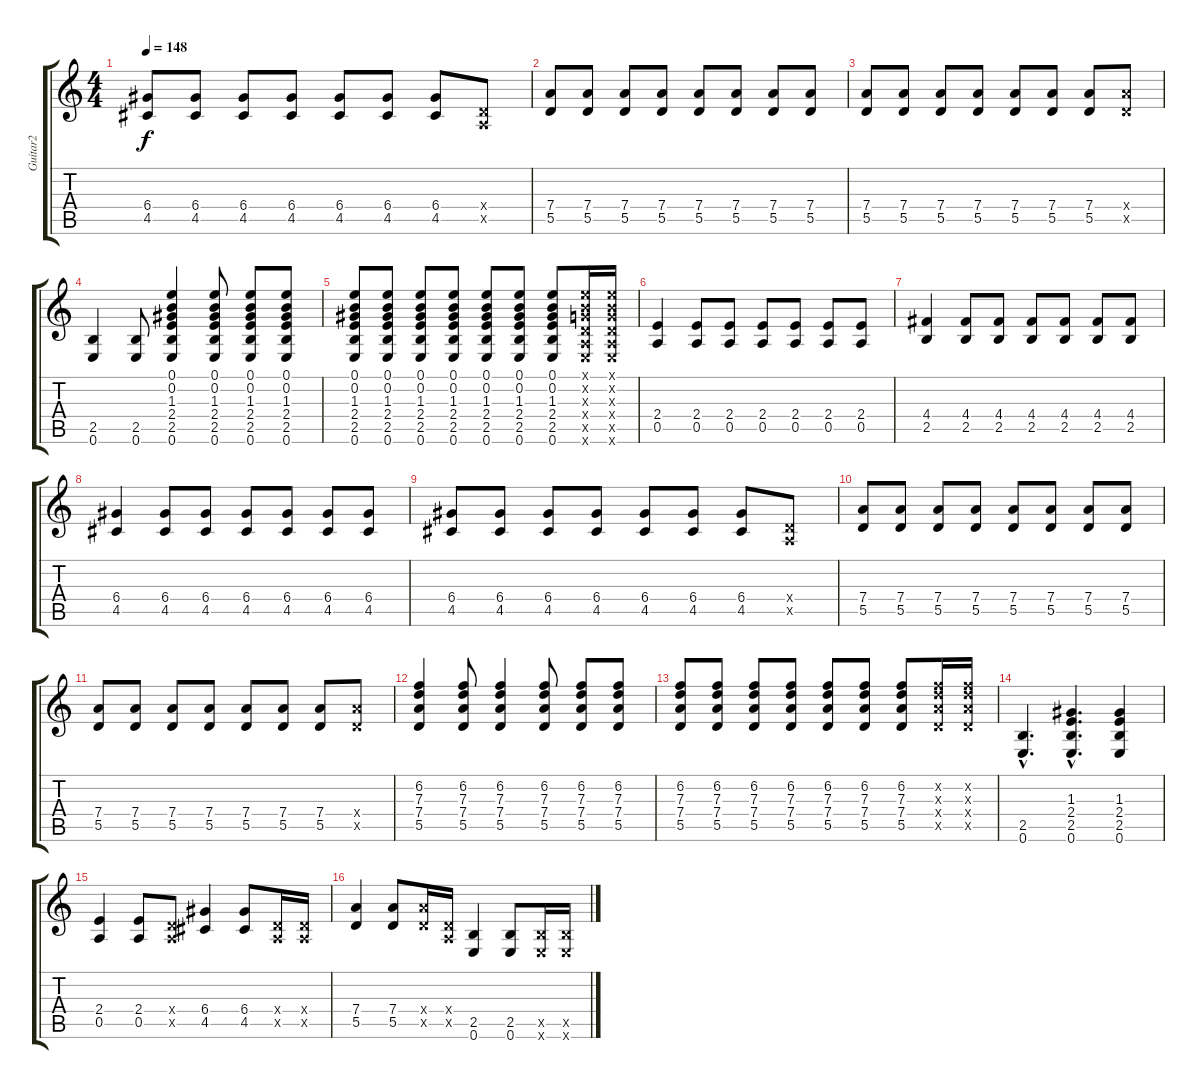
\track ("Guitar2" "Guitar2") {instrument distortionguitar}
\staff {score tabs}
\tuning (E4 B3 G3 D3 A2 E2) {hide}
\ts (4 4)
\tempo 148
\clef g2
\ks c
(6.4 4.5).8{dy f} (6.4 4.5).8 (6.4 4.5).8 (6.4 4.5).8 (6.4 4.5).8 (6.4 4.5).8 (6.4 4.5).8 (0.4{x} 0.5{x}).8 |
(7.4 5.5).8 (7.4 5.5).8 (7.4 5.5).8 (7.4 5.5).8 (7.4 5.5).8 (7.4 5.5).8 (7.4 5.5).8 (7.4 5.5).8 |
(7.4 5.5).8 (7.4 5.5).8 (7.4 5.5).8 (7.4 5.5).8 (7.4 5.5).8 (7.4 5.5).8 (7.4 5.5).8 (7.4{x} 5.5{x}).8 |
(2.5 0.6).4 (2.5 0.6).8 (0.1 0.2 1.3 2.4 2.5 0.6).4 (0.1 0.2 1.3 2.4 2.5 0.6).8 (0.1 0.2 1.3 2.4 2.5 0.6).8 (0.1 0.2 1.3 2.4 2.5 0.6).8 |
(0.1 0.2 1.3 2.4 2.5 0.6).8 (0.1 0.2 1.3 2.4 2.5 0.6).8 (0.1 0.2 1.3 2.4 2.5 0.6).8 (0.1 0.2 1.3 2.4 2.5 0.6).8 (0.1 0.2 1.3 2.4 2.5 0.6).8 (0.1 0.2 1.3 2.4 2.5 0.6).8 (0.1 0.2 1.3 2.4 2.5 0.6).8 (0.1{x} 0.2{x} 0.3{x} 0.4{x} 0.5{x} 0.6{x}).16 (0.1{x} 0.2{x} 0.3{x} 0.4{x} 0.5{x} 0.6{x}).16 |
(2.4 0.5).4 (2.4 0.5).8 (2.4 0.5).8 (2.4 0.5).8 (2.4 0.5).8 (2.4 0.5).8 (2.4 0.5).8 |
(4.4 2.5).4 (4.4 2.5).8 (4.4 2.5).8 (4.4 2.5).8 (4.4 2.5).8 (4.4 2.5).8 (4.4 2.5).8 |
(6.4 4.5).4 (6.4 4.5).8 (6.4 4.5).8 (6.4 4.5).8 (6.4 4.5).8 (6.4 4.5).8 (6.4 4.5).8 |
(6.4 4.5).8 (6.4 4.5).8 (6.4 4.5).8 (6.4 4.5).8 (6.4 4.5).8 (6.4 4.5).8 (6.4 4.5).8 (0.4{x} 0.5{x}).8 |
(7.4 5.5).8 (7.4 5.5).8 (7.4 5.5).8 (7.4 5.5).8 (7.4 5.5).8 (7.4 5.5).8 (7.4 5.5).8 (7.4 5.5).8 |
(7.4 5.5).8 (7.4 5.5).8 (7.4 5.5).8 (7.4 5.5).8 (7.4 5.5).8 (7.4 5.5).8 (7.4 5.5).8 (7.4{x} 5.5{x}).8 |
(6.2 7.3 7.4 5.5).4 (6.2 7.3 7.4 5.5).8 (6.2 7.3 7.4 5.5).4 (6.2 7.3 7.4 5.5).8 (6.2 7.3 7.4 5.5).8 (6.2 7.3 7.4 5.5).8 |
(6.2 7.3 7.4 5.5).8 (6.2 7.3 7.4 5.5).8 (6.2 7.3 7.4 5.5).8 (6.2 7.3 7.4 5.5).8 (6.2 7.3 7.4 5.5).8 (6.2 7.3 7.4 5.5).8 (6.2 7.3 7.4 5.5).8 (6.2{x} 7.3{x} 7.4{x} 5.5{x}).16 (6.2{x} 7.3{x} 7.4{x} 5.5{x}).16 |
(2.5{hac} 0.6{hac}).4{d} (1.3{hac} 2.4{hac} 2.5{hac} 0.6{hac}).4{d} (1.3 2.4 2.5 0.6).4 |
(2.4 0.5).4 (2.4 0.5).8 (0.4{x} 0.5{x}).8 (6.4 4.5).4 (6.4 4.5).8 (0.4{x} 0.5{x}).16 (0.4{x} 0.5{x}).16 |
(7.4 5.5).4 (7.4 5.5).8 (7.4{x} 5.5{x}).16 (0.4{x} 0.5{x}).16 (2.5 0.6).4 (2.5 0.6).8 (2.5{x} 0.6{x}).16 (2.5{x} 0.6{x}).16
